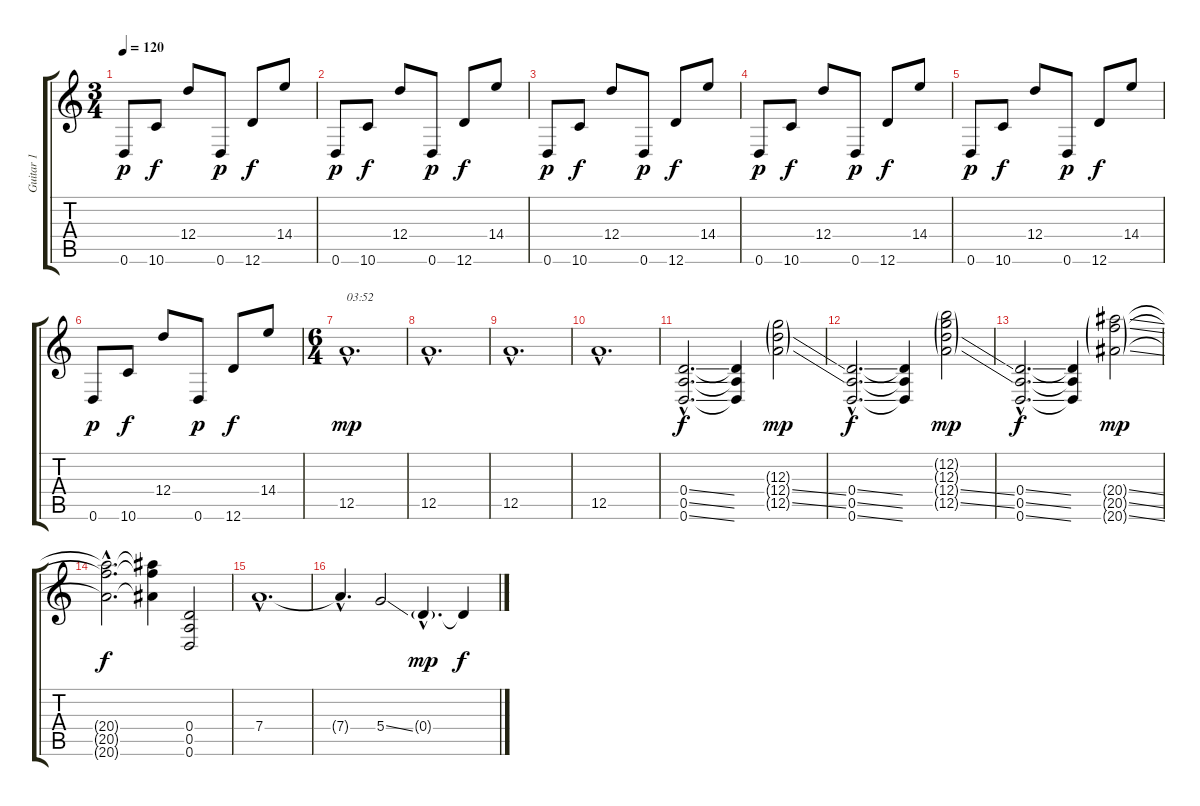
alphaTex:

\track ("Guitar 1" "Guitar 1") {instrument distortionguitar}
\staff {score tabs}
\tuning (E4 B3 G3 D3 A2 D2) {hide}
\ts (3 4)
\tempo 120
\clef g2
\ks c
0.6.8{dy p} 10.6.8{dy f} 12.4.8 0.6.8{dy p} 12.6.8{dy f} 14.4.8 |
0.6.8{dy p} 10.6.8{dy f} 12.4.8 0.6.8{dy p} 12.6.8{dy f} 14.4.8 |
0.6.8{dy p} 10.6.8{dy f} 12.4.8 0.6.8{dy p} 12.6.8{dy f} 14.4.8 |
0.6.8{dy p} 10.6.8{dy f} 12.4.8 0.6.8{dy p} 12.6.8{dy f} 14.4.8 |
0.6.8{dy p} 10.6.8{dy f} 12.4.8 0.6.8{dy p} 12.6.8{dy f} 14.4.8 |
0.6.8{dy p} 10.6.8{dy f} 12.4.8 0.6.8{dy p} 12.6.8{dy f} 14.4.8 |
\ts (6 4)
12.5{hac}.1{d txt "03:52" dy mp instrument pad3polysynth} |
12.5{hac}.1{d} |
12.5{hac}.1{d} |
12.5{hac}.1{d} |
(0.4{ss hac} 0.5{ss hac} 0.6{ss hac}).2{d dy f volume 13 instrument distortionguitar} (0.4{t} 0.5{t} 0.6{t}).4 (12.3{g} 12.4{ss g} 12.5{ss g}).2{dy mp} |
(0.4{ss hac} 0.5{ss hac} 0.6{ss hac}).2{d dy f} (0.4{t} 0.5{t} 0.6{t}).4 (12.2{g} 12.3{g} 12.4{ss g} 12.5{ss g}).2{dy mp} |
(0.4{ss hac} 0.5{ss hac} 0.6{ss hac}).2{d dy f} (0.4{t} 0.5{t} 0.6{t}).4 (20.4{ss g} 20.5{ss g} 20.6{ss g}).2{dy mp} |
(20.4{hac t} 20.5{hac t} 20.6{hac t}).2{d dy f} (20.4{t} 20.5{t} 20.6{t}).4 (0.4 0.5 0.6).2 |
7.4{hac}.1{d} |
7.4{hac t}.4{d} 5.4{ss}.2 0.4{g hac}.4{d dy mp volume 0} 0.4{t}.4{dy f}
